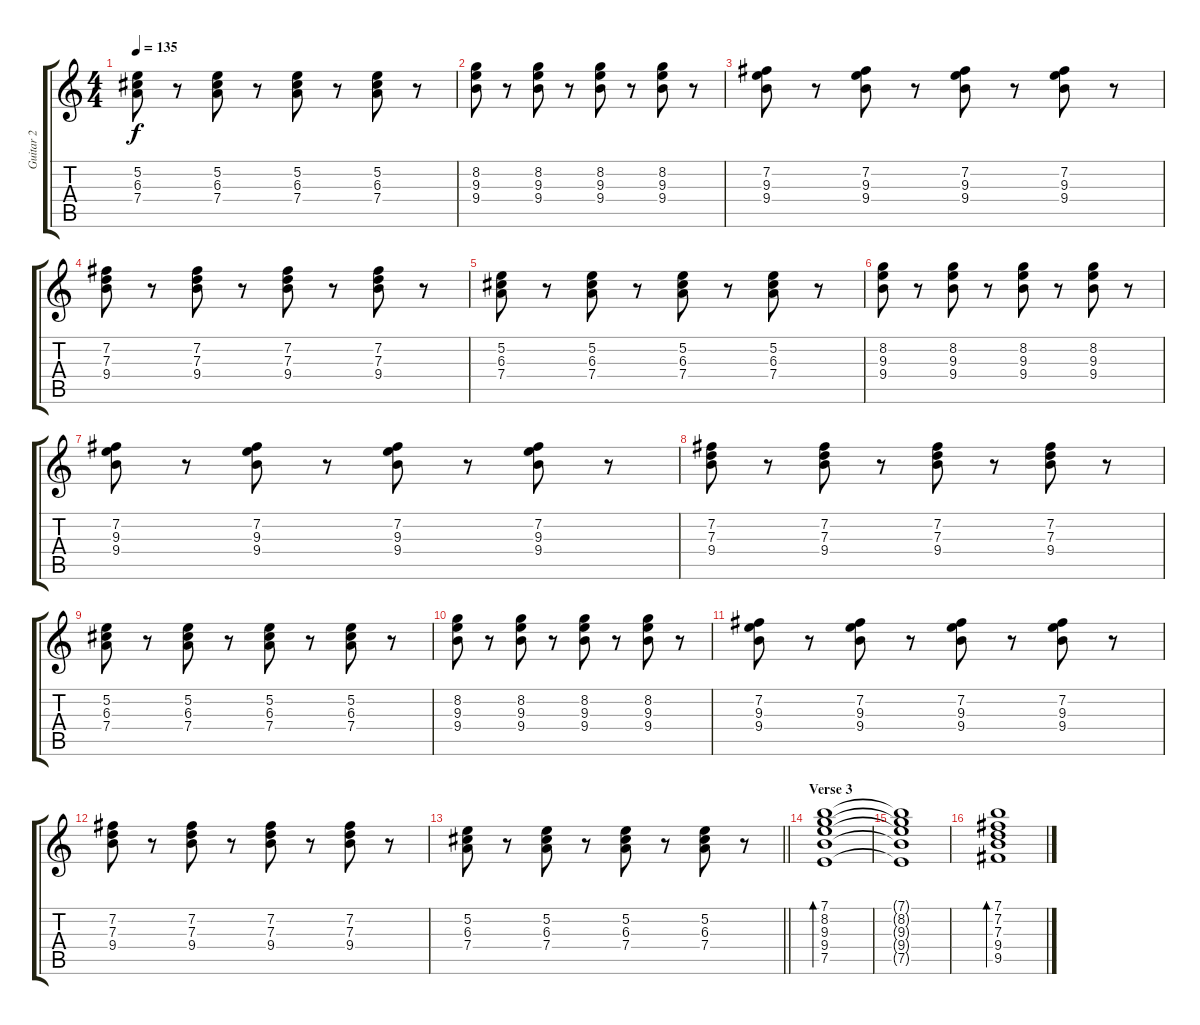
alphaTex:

\track ("Guitar 2" "Guitar 2") {instrument distortionguitar}
\staff {score tabs}
\tuning (E4 B3 G3 D3 A2 D2) {hide}
\ts (4 4)
\tempo 135
\clef g2
\ks c
(5.2 6.3 7.4).8{dy f} r.8 (5.2 6.3 7.4).8 r.8 (5.2 6.3 7.4).8 r.8 (5.2 6.3 7.4).8 r.8 |
(8.2 9.3 9.4).8 r.8 (8.2 9.3 9.4).8 r.8 (8.2 9.3 9.4).8 r.8 (8.2 9.3 9.4).8 r.8 |
(7.2 9.3 9.4).8 r.8 (7.2 9.3 9.4).8 r.8 (7.2 9.3 9.4).8 r.8 (7.2 9.3 9.4).8 r.8 |
(7.2 7.3 9.4).8 r.8 (7.2 7.3 9.4).8 r.8 (7.2 7.3 9.4).8 r.8 (7.2 7.3 9.4).8 r.8 |
(5.2 6.3 7.4).8 r.8 (5.2 6.3 7.4).8 r.8 (5.2 6.3 7.4).8 r.8 (5.2 6.3 7.4).8 r.8 |
(8.2 9.3 9.4).8 r.8 (8.2 9.3 9.4).8 r.8 (8.2 9.3 9.4).8 r.8 (8.2 9.3 9.4).8 r.8 |
(7.2 9.3 9.4).8 r.8 (7.2 9.3 9.4).8 r.8 (7.2 9.3 9.4).8 r.8 (7.2 9.3 9.4).8 r.8 |
(7.2 7.3 9.4).8 r.8 (7.2 7.3 9.4).8 r.8 (7.2 7.3 9.4).8 r.8 (7.2 7.3 9.4).8 r.8 |
(5.2 6.3 7.4).8 r.8 (5.2 6.3 7.4).8 r.8 (5.2 6.3 7.4).8 r.8 (5.2 6.3 7.4).8 r.8 |
(8.2 9.3 9.4).8 r.8 (8.2 9.3 9.4).8 r.8 (8.2 9.3 9.4).8 r.8 (8.2 9.3 9.4).8 r.8 |
(7.2 9.3 9.4).8 r.8 (7.2 9.3 9.4).8 r.8 (7.2 9.3 9.4).8 r.8 (7.2 9.3 9.4).8 r.8 |
(7.2 7.3 9.4).8 r.8 (7.2 7.3 9.4).8 r.8 (7.2 7.3 9.4).8 r.8 (7.2 7.3 9.4).8 r.8 |
\barLineRight lightlight
(5.2 6.3 7.4).8 r.8 (5.2 6.3 7.4).8 r.8 (5.2 6.3 7.4).8 r.8 (5.2 6.3 7.4).8 r.8 |
\section ("" "Verse 3")
(7.1 8.2 9.3 9.4 7.5).1{bd 240 instrument electricguitarclean} |
(7.1{t} 8.2{t} 9.3{t} 9.4{t} 7.5{t}).1 |
(7.1 7.2 7.3 9.4 9.5).1{bd 240}
